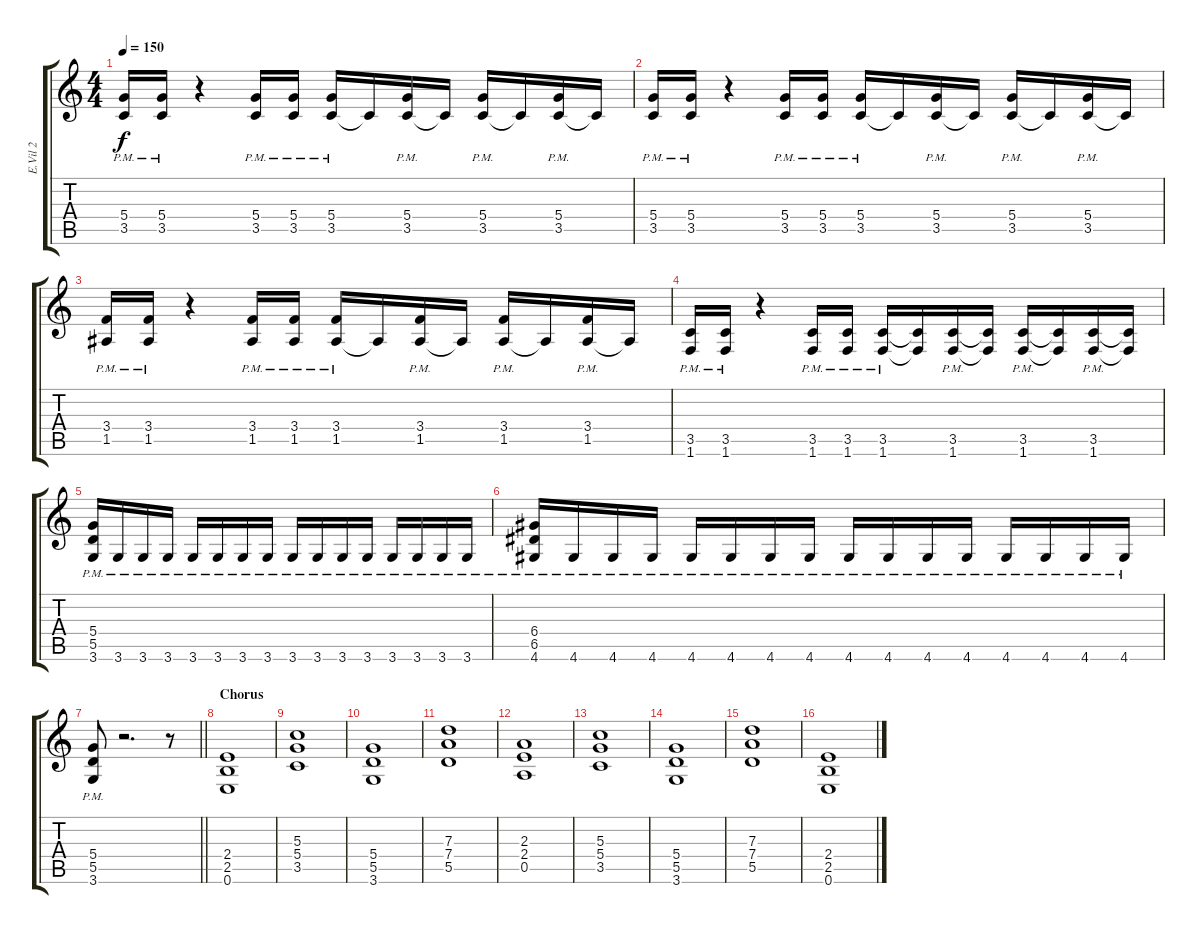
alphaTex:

\track ("E.Vil 2" "E.Vil 2") {instrument distortionguitar}
\staff {score tabs}
\tuning (E4 B3 G3 D3 A2 E2) {hide}
\ts (4 4)
\tempo 150
\clef g2
\ks c
(5.4{pm} 3.5{pm}).16{dy f} (5.4{pm} 3.5{pm}).16 r.4 (5.4{pm} 3.5{pm}).16 (5.4{pm} 3.5{pm}).16 (5.4{pm} 3.5{pm}).16 3.5{t}.16 (5.4{pm} 3.5{pm}).16 3.5{t}.16 (5.4{pm} 3.5{pm}).16 3.5{t}.16 (5.4{pm} 3.5{pm}).16 3.5{t}.16 |
(5.4{pm} 3.5{pm}).16 (5.4{pm} 3.5{pm}).16 r.4 (5.4{pm} 3.5{pm}).16 (5.4{pm} 3.5{pm}).16 (5.4{pm} 3.5{pm}).16 3.5{t}.16 (5.4{pm} 3.5{pm}).16 3.5{t}.16 (5.4{pm} 3.5{pm}).16 3.5{t}.16 (5.4{pm} 3.5{pm}).16 3.5{t}.16 |
(3.4{pm} 1.5{pm}).16 (3.4{pm} 1.5{pm}).16 r.4 (3.4{pm} 1.5{pm}).16 (3.4{pm} 1.5{pm}).16 (3.4{pm} 1.5{pm}).16 1.5{t}.16 (3.4{pm} 1.5{pm}).16 1.5{t}.16 (3.4{pm} 1.5{pm}).16 1.5{t}.16 (3.4{pm} 1.5{pm}).16 1.5{t}.16 |
(3.5{pm} 1.6).16 (3.5{pm} 1.6).16 r.4 (3.5{pm} 1.6).16 (3.5{pm} 1.6).16 (3.5{pm} 1.6).16 (3.5{t} 1.6{t}).16 (3.5{pm} 1.6).16 (3.5{t} 1.6{t}).16 (3.5{pm} 1.6).16 (3.5{t} 1.6{t}).16 (3.5{pm} 1.6).16 (3.5{t} 1.6{t}).16 |
(5.4 5.5{pm} 3.6{pm}).16 3.6{pm}.16 3.6{pm}.16 3.6{pm}.16 3.6{pm}.16 3.6{pm}.16 3.6{pm}.16 3.6{pm}.16 3.6{pm}.16 3.6{pm}.16 3.6{pm}.16 3.6{pm}.16 3.6{pm}.16 3.6{pm}.16 3.6{pm}.16 3.6{pm}.16 |
(6.4{pm} 6.5{pm} 4.6{pm}).16 4.6{pm}.16 4.6{pm}.16 4.6{pm}.16 4.6{pm}.16 4.6{pm}.16 4.6{pm}.16 4.6{pm}.16 4.6{pm}.16 4.6{pm}.16 4.6{pm}.16 4.6{pm}.16 4.6{pm}.16 4.6{pm}.16 4.6{pm}.16 4.6{pm}.16 |
\barLineRight lightlight
(5.4 5.5{pm} 3.6{pm}).8 r.2{d} r.8 |
\section ("" "Chorus")
(2.4 2.5 0.6).1 |
(5.3 5.4 3.5).1 |
(5.4 5.5 3.6).1 |
(7.3 7.4 5.5).1 |
(2.3 2.4 0.5).1 |
(5.3 5.4 3.5).1 |
(5.4 5.5 3.6).1 |
(7.3 7.4 5.5).1 |
(2.4 2.5 0.6).1
